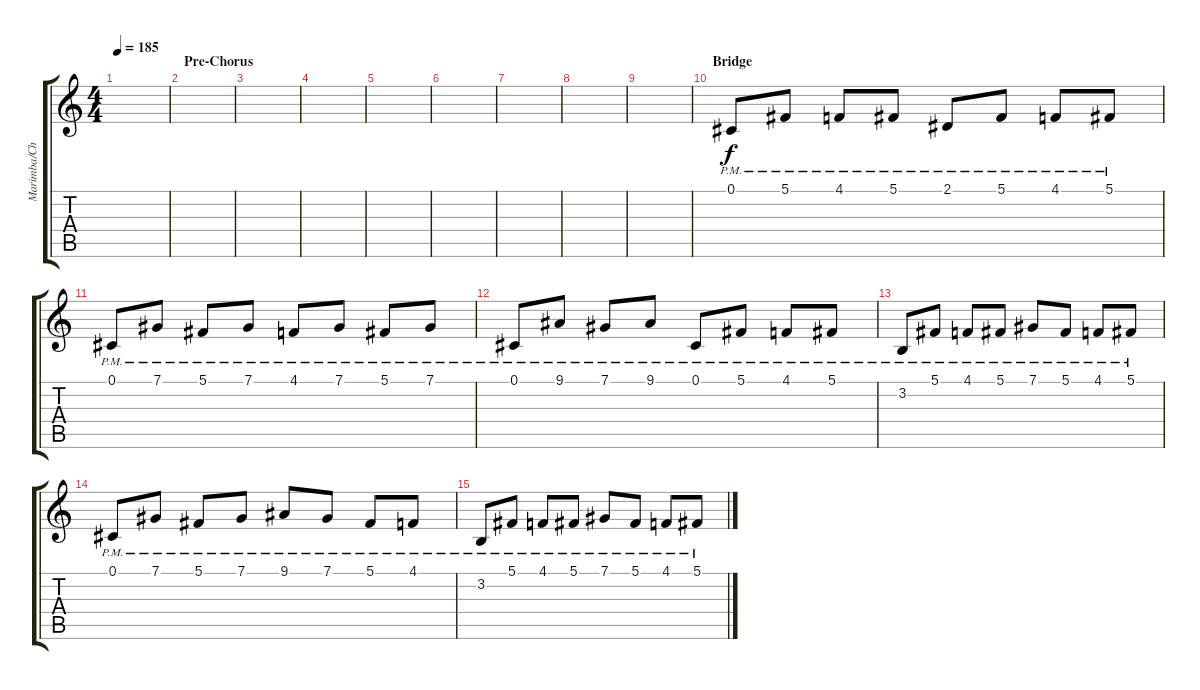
\track ("Marimba/Church Organ" "Marimba/Ch") {instrument churchorgan}
\staff {score tabs}
\tuning (Db4 Ab3 E3 B2 Gb2 Db2) {hide}
\ts (4 4)
\tempo 185
\clef g2
\ks c
|
\section ("" "Pre-Chorus")
|
|
|
|
|
|
|
|
\section ("" "Bridge")
0.1{pm}.8{volume 13 instrument marimba} 5.1{pm}.8 4.1{pm}.8 5.1{pm}.8 2.1{pm}.8 5.1{pm}.8 4.1{pm}.8 5.1{pm}.8 |
0.1{pm}.8 7.1{pm}.8 5.1{pm}.8 7.1{pm}.8 4.1{pm}.8 7.1{pm}.8 5.1{pm}.8 7.1{pm}.8 |
0.1{pm}.8 9.1{pm}.8 7.1{pm}.8 9.1{pm}.8 0.1{pm}.8 5.1{pm}.8 4.1{pm}.8 5.1{pm}.8 |
3.2{pm}.8 5.1{pm}.8 4.1{pm}.8 5.1{pm}.8 7.1{pm}.8 5.1{pm}.8 4.1{pm}.8 5.1{pm}.8 |
0.1{pm}.8 7.1{pm}.8 5.1{pm}.8 7.1{pm}.8 9.1{pm}.8 7.1{pm}.8 5.1{pm}.8 4.1{pm}.8 |
3.2{pm}.8 5.1{pm}.8 4.1{pm}.8 5.1{pm}.8 7.1{pm}.8 5.1{pm}.8 4.1{pm}.8 5.1{pm}.8
